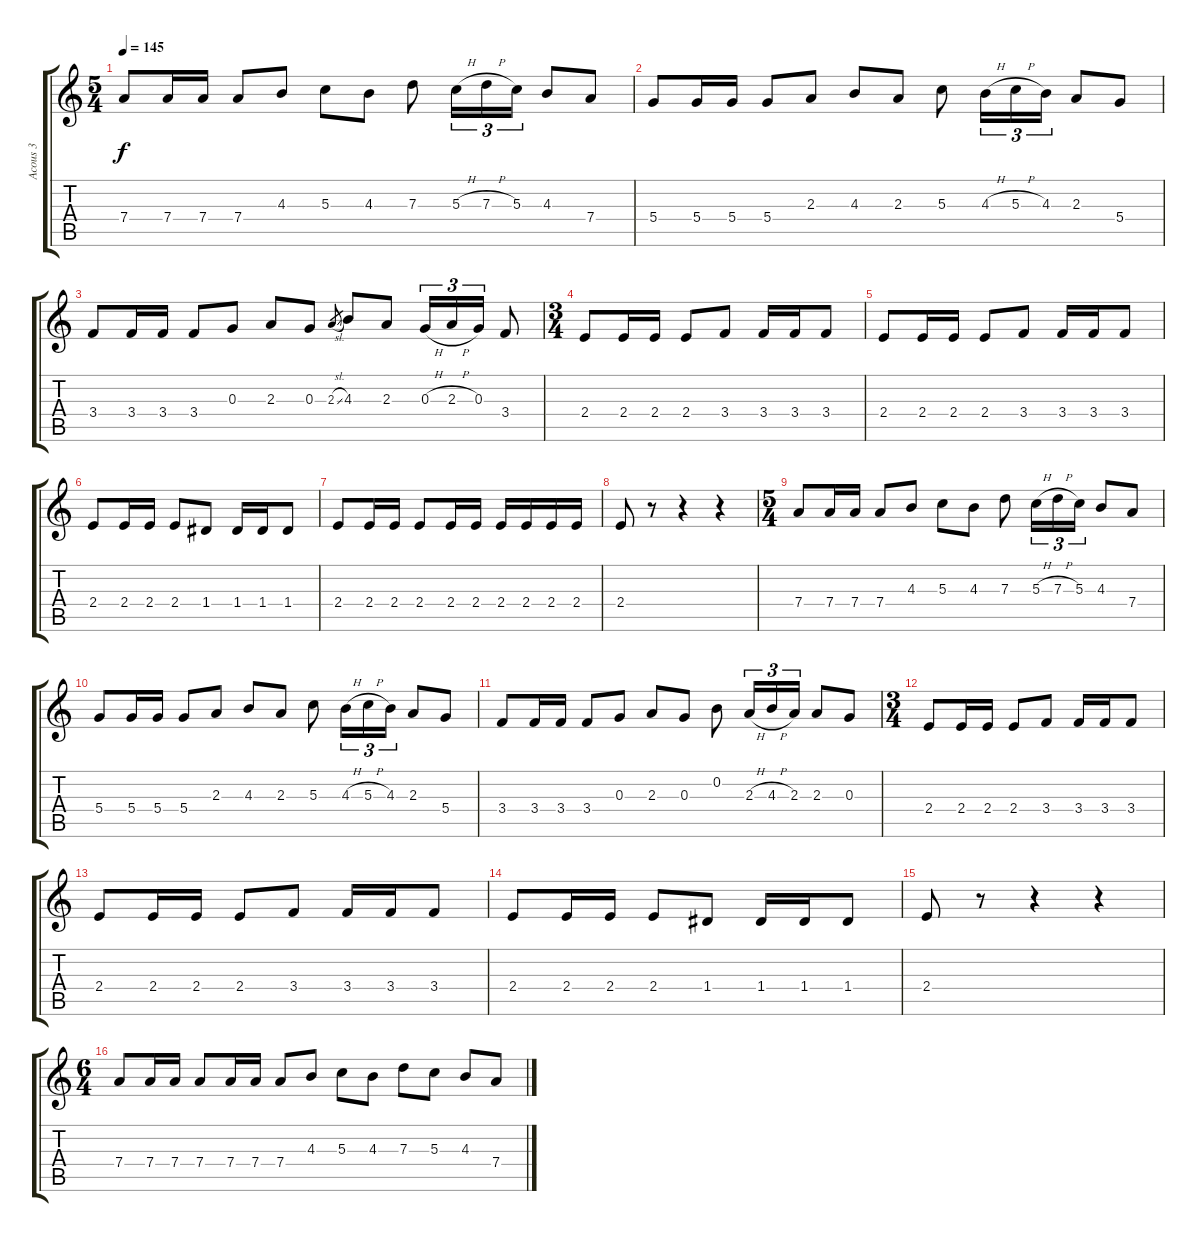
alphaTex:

\track ("Acous 3" "Acous 3") {instrument acousticguitarsteel}
\staff {score tabs}
\tuning (E4 B3 G3 D3 A2 E2) {hide}
\ts (5 4)
\tempo 145
\clef g2
\ks c
7.4.8{dy f} 7.4.16 7.4.16 7.4.8 4.3.8 5.3.8 4.3.8 7.3.8 5.3{h}.16{tu (3 2)} 7.3{h}.16{tu (3 2)} 5.3.16{tu (3 2)} 4.3.8 7.4.8 |
5.4.8 5.4.16 5.4.16 5.4.8 2.3.8 4.3.8 2.3.8 5.3.8 4.3{h}.16{tu (3 2)} 5.3{h}.16{tu (3 2)} 4.3.16{tu (3 2)} 2.3.8 5.4.8 |
3.4.8 3.4.16 3.4.16 3.4.8 0.3.8 2.3.8 0.3.8 2.3{sl}.8{gr} 4.3.8 2.3.8 0.3{h}.16{tu (3 2)} 2.3{h}.16{tu (3 2)} 0.3.16{tu (3 2)} 3.4.8 |
\ts (3 4)
2.4.8 2.4.16 2.4.16 2.4.8 3.4.8 3.4.16 3.4.16 3.4.8 |
2.4.8 2.4.16 2.4.16 2.4.8 3.4.8 3.4.16 3.4.16 3.4.8 |
2.4.8 2.4.16 2.4.16 2.4.8 1.4.8 1.4.16 1.4.16 1.4.8 |
2.4.8 2.4.16 2.4.16 2.4.8 2.4.16 2.4.16 2.4.16 2.4.16 2.4.16 2.4.16 |
2.4.8 r.8 r.4 r.4 |
\ts (5 4)
7.4.8 7.4.16 7.4.16 7.4.8 4.3.8 5.3.8 4.3.8 7.3.8 5.3{h}.16{tu (3 2)} 7.3{h}.16{tu (3 2)} 5.3.16{tu (3 2)} 4.3.8 7.4.8 |
5.4.8 5.4.16 5.4.16 5.4.8 2.3.8 4.3.8 2.3.8 5.3.8 4.3{h}.16{tu (3 2)} 5.3{h}.16{tu (3 2)} 4.3.16{tu (3 2)} 2.3.8 5.4.8 |
3.4.8 3.4.16 3.4.16 3.4.8 0.3.8 2.3.8 0.3.8 0.2.8 2.3{h}.16{tu (3 2)} 4.3{h}.16{tu (3 2)} 2.3.16{tu (3 2)} 2.3.8 0.3.8 |
\ts (3 4)
2.4.8 2.4.16 2.4.16 2.4.8 3.4.8 3.4.16 3.4.16 3.4.8 |
2.4.8 2.4.16 2.4.16 2.4.8 3.4.8 3.4.16 3.4.16 3.4.8 |
2.4.8 2.4.16 2.4.16 2.4.8 1.4.8 1.4.16 1.4.16 1.4.8 |
2.4.8 r.8 r.4 r.4 |
\ts (6 4)
7.4.8 7.4.16 7.4.16 7.4.8 7.4.16 7.4.16 7.4.8 4.3.8 5.3.8 4.3.8 7.3.8 5.3.8 4.3.8 7.4.8
